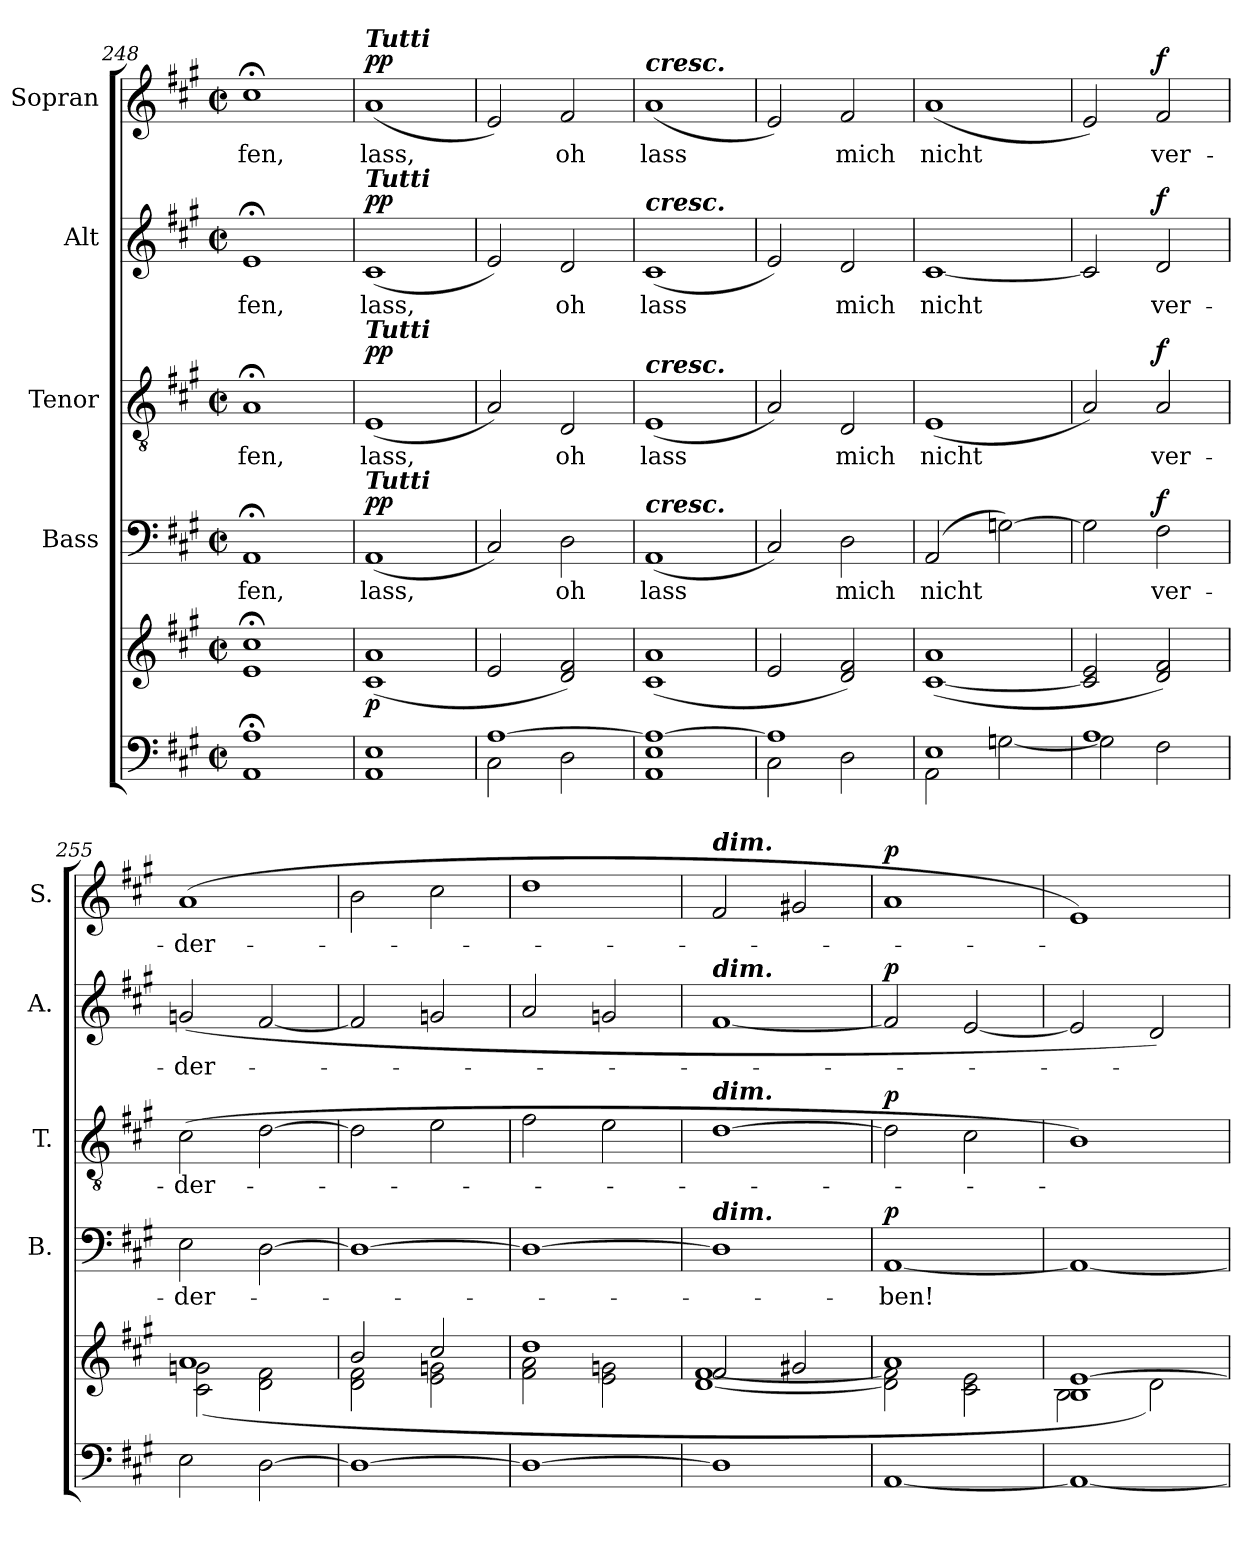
**kern	**kern	**dynam	**kern	**text	**dynam	**kern	**text	**dynam	**kern	**text	**dynam	**kern	**text	**dynam
*part5	*part5	*part5	*part4	*part4	*part4	*part3	*part3	*part3	*part2	*part2	*part2	*part1	*part1	*part1
*staff6	*staff5	*staff5/6	*staff4	*staff4	*staff4	*staff3	*staff3	*staff3	*staff2	*staff2	*staff2	*staff1	*staff1	*staff1
*	*	*	*I"Bass	*	*	*I"Tenor	*	*	*I"Alt	*	*	*I"Sopran	*	*
*	*	*	*I'B.	*	*	*I'T.	*	*	*I'A.	*	*	*I'S.	*	*
*clefF4	*clefG2	*	*clefF4	*	*	*clefGv2	*	*	*clefG2	*	*	*clefG2	*	*
*k[f#c#g#]	*k[f#c#g#]	*	*k[f#c#g#]	*	*	*k[f#c#g#]	*	*	*k[f#c#g#]	*	*	*k[f#c#g#]	*	*
*A:	*A:	*	*A:	*	*	*A:	*	*	*A:	*	*	*A:	*	*
*M2/2	*M2/2	*	*M2/2	*	*	*M2/2	*	*	*M2/2	*	*	*M2/2	*	*
*met(c|)	*met(c|)	*	*met(c|)	*	*	*met(c|)	*	*	*met(c|)	*	*	*met(c|)	*	*
=248	=248	=248	=248	=248	=248	=248	=248	=248	=248	=248	=248	=248	=248	=248
*^	*	*	*	*	*	*	*	*	*	*	*	*	*	*
!	!	!	!	!	!LO:LY:b	!	!	!LO:LY:b	!	!	!LO:LY:b	!	!	!LO:LY:b	!
1A;	1AA	1e;< 1cc#;<	.	1AA;<	-fen,	.	1A;<	-fen,	.	1e;<	-fen,	.	1cc#;<	-fen,	.
=249	=249	=249	=249	=249	=249	=249	=249	=249	=249	=249	=249	=249	=249	=249	=249
!	!	!	!	!	!	!	!	!	!	!	!	!	!LO:TX:a:Bi:t=Tutti	!	!
!	!	!	!	!	!	!	!	!	!	!LO:TX:a:Bi:t=Tutti	!	!	!	!	!
!	!	!	!	!	!	!	!LO:TX:a:Bi:t=Tutti	!	!	!	!	!	!	!	!
!	!	!	!	!LO:TX:a:Bi:t=Tutti	!	!	!	!	!	!	!	!	!	!	!
!	!	!	!LO:DY:b	!	!LO:LY:b	!LO:DY:a	!	!LO:LY:b	!LO:DY:a	!	!LO:LY:b	!LO:DY:a	!	!LO:LY:b	!LO:DY:a
1E	1AA	(>1c# 1a	p	(<1AA	lass,	pp	(<1E	lass,	pp	(<1c#	lass,	pp	(<1a	lass,	pp
=250	=250	=250	=250	=250	=250	=250	=250	=250	=250	=250	=250	=250	=250	=250	=250
[>1A	2C#\	2e/	.	2C#/)	.	.	2A/)	.	.	2e/)	.	.	2e/)	.	.
!	!	!	!	!	!LO:LY:b	!	!	!LO:LY:b	!	!	!LO:LY:b	!	!	!LO:LY:b	!
.	2D\	2d/ 2f#/)	.	2D\	oh	.	2D/	oh	.	2d/	oh	.	2f#/	oh	.
=251	=251	=251	=251	=251	=251	=251	=251	=251	=251	=251	=251	=251	=251	=251	=251
!	!	!	!	!	!	!	!	!	!	!	!	!	!LO:TX:a:Bi:t=cresc.	!	!
!	!	!	!	!	!	!	!	!	!	!LO:TX:a:Bi:t=cresc.	!	!	!	!	!
!	!	!	!	!	!	!	!LO:TX:a:Bi:t=cresc.	!	!	!	!	!	!	!	!
!	!	!	!	!LO:TX:a:Bi:t=cresc.	!	!	!	!	!	!	!	!	!	!	!
!	!	!	!	!	!LO:LY:b	!	!	!LO:LY:b	!	!	!LO:LY:b	!	!	!LO:LY:b	!
1A_	1AA 1E	(>1c# 1a	.	(<1AA	lass	.	(<1E	lass	.	(<1c#	lass	.	(<1a	lass	.
=252	=252	=252	=252	=252	=252	=252	=252	=252	=252	=252	=252	=252	=252	=252	=252
1A]	2C#\	2e/	.	2C#/)	.	.	2A/)	.	.	2e/)	.	.	2e/)	.	.
!	!	!	!	!	!LO:LY:b	!	!	!LO:LY:b	!	!	!LO:LY:b	!	!	!LO:LY:b	!
.	2D\	2d/ 2f#/)	.	2D\	mich	.	2D/	mich	.	2d/	mich	.	2f#/	mich	.
=253	=253	=253	=253	=253	=253	=253	=253	=253	=253	=253	=253	=253	=253	=253	=253
!	!	!	!	!	!LO:LY:b	!	!	!LO:LY:b	!	!	!LO:LY:b	!	!	!LO:LY:b	!
1E	2AA\	(>[1c# 1a	.	(2AA/	nicht	.	(<1E	nicht	.	[1c#	nicht	.	(<1a	nicht	.
.	[<2Gn\	.	.	[2Gn\)	.	.	.	.	.	.	.	.	.	.	.
!!LO:LB:g=z
=254	=254	=254	=254	=254	=254	=254	=254	=254	=254	=254	=254	=254	=254	=254	=254
1A	2G\]	2c#/] 2e/	.	2G\]	.	.	2A/)	.	.	2c#/]	.	.	2e/)	.	.
!	!	!	!	!	!LO:LY:b	!LO:DY:a	!	!LO:LY:b	!LO:DY:a	!	!LO:LY:b	!LO:DY:a	!	!LO:LY:b	!LO:DY:a
.	2F#\	2d/ 2f#/)	.	2F#\	ver-	f	2A/	ver-	f	2d/	ver-	f	2f#/	ver-	f
=255	=255	=255	=255	=255	=255	=255	=255	=255	=255	=255	=255	=255	=255	=255	=255
*	*	*^	*	*	*	*	*	*	*	*	*	*	*	*	*
!	!	!	!	!	!	!LO:LY:b	!	!	!LO:LY:b	!	!	!LO:LY:b	!	!	!LO:LY:b	!
*v	*v	*	*	*	*	*	*	*	*	*	*	*	*	*	*	*
2E\	1a	(2c#\ 2gn\	.	2E\	-der-	.	(>2c#\	-der-	.	(<2gn/	-der-	.	(>1a	-der-	.
[2D\	.	2d\ 2f#\	.	[2D\	.	.	[2d\	.	.	[2f#/	.	.	.	.	.
=256	=256	=256	=256	=256	=256	=256	=256	=256	=256	=256	=256	=256	=256	=256	=256
1D_	2b/	2d\ 2f#\	.	1D_	.	.	2d\]	.	.	2f#/]	.	.	2b\	.	.
.	2cc#/	2e\ 2gn\	.	.	.	.	2e\	.	.	2gn/	.	.	2cc#\	.	.
=257	=257	=257	=257	=257	=257	=257	=257	=257	=257	=257	=257	=257	=257	=257	=257
1D_	1dd	2f#\ 2a\	.	1D_	.	.	2f#\	.	.	2a/	.	.	1dd	.	.
.	.	2e\ 2gn\	.	.	.	.	2e\	.	.	2gn/	.	.	.	.	.
=258	=258	=258	=258	=258	=258	=258	=258	=258	=258	=258	=258	=258	=258	=258	=258
!	!	!	!	!	!	!	!	!	!	!	!	!	!LO:TX:a:Bi:t=dim.	!	!
!	!	!	!	!	!	!	!	!	!	!LO:TX:a:Bi:t=dim.	!	!	!	!	!
!	!	!	!	!	!	!	!LO:TX:a:Bi:t=dim.	!	!	!	!	!	!	!	!
!	!	!	!	!LO:TX:a:Bi:t=dim.	!	!	!	!	!	!	!	!	!	!	!
1D]	2f#/	[<1d [<1f#	.	1D]	.	.	[1d	.	.	[1f#	.	.	2f#/	.	.
.	2g#X/	.	.	.	.	.	.	.	.	.	.	.	2g#X/	.	.
=259	=259	=259	=259	=259	=259	=259	=259	=259	=259	=259	=259	=259	=259	=259	=259
!	!	!	!	!	!LO:LY:b	!LO:DY:a	!	!	!LO:DY:a	!	!	!LO:DY:a	!	!	!LO:DY:a
[1AA	1a	2d\] 2f#\]	.	[1AA	-ben!	p	2d\]	.	p	2f#/]	.	p	1a	.	p
.	.	2c#\ 2e\	.	.	.	.	2c#\	.	.	[2e/	.	.	.	.	.
=260	=260	=260	=260	=260	=260	=260	=260	=260	=260	=260	=260	=260	=260	=260	=260
1AA_	1B [>1e	2B\	.	1AA_	.	.	1B)	.	.	2e/]	.	.	1e)	.	.
.	.	2d\)	.	.	.	.	.	.	.	2d/)	.	.	.	.	.
*	*v	*v	*	*	*	*	*	*	*	*	*	*	*	*	*
=	=	=	=	=	=	=	=	=	=	=	=	=	=	=
*-	*-	*-	*-	*-	*-	*-	*-	*-	*-	*-	*-	*-	*-	*-
